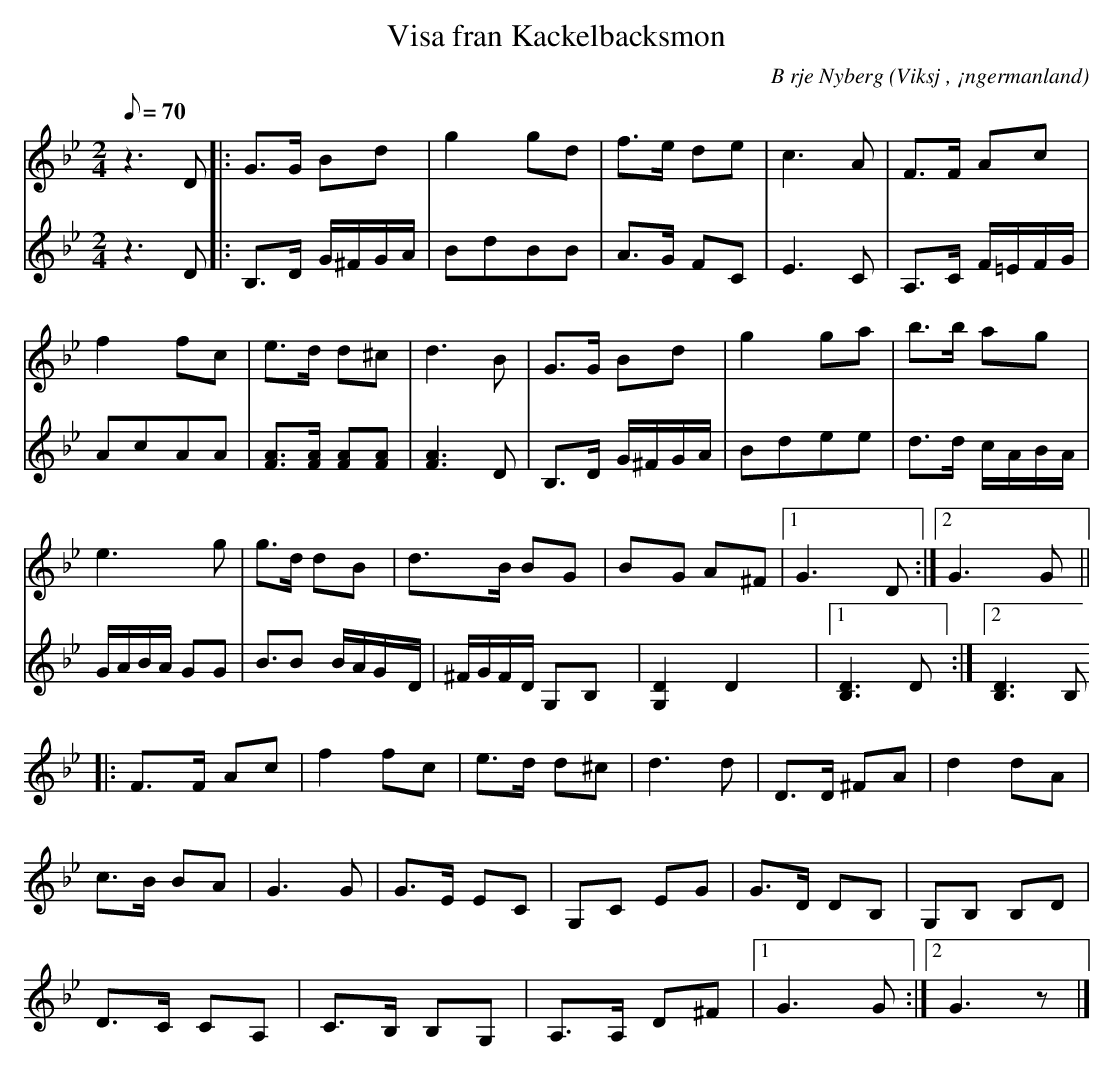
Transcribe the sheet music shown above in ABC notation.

X:1
T:Visa fran Kackelbacksmon
C:B rje Nyberg
O:Viksj , ¡ngermanland
M:2/4
L:1/8
Q:70
K:Gm
V:1
z2> D2|: G>G Bd | g2 gd | f>e de | c2>A2 | F>F Ac |
f2 fc | e>d d^c | d2>B2 | G>G Bd |g2 ga | b>b ag |
e2> g2 | g>d dB |d>B BG |BG A^F |1 G2> D2 :|2 G2> G2 ||
|: F>F Ac | f2 fc | e>d d^c | d2>d2 | D>D ^FA | d2 dA |
c>B BA |G2> G2 | G>E EC | G,C EG | G>D DB, | G,B, B,D |
D>C CA, | C>B, B,G, | A,>A, D^F |1 G2> G2 :|2 G2> z2 |]
V:2
z2> D2 |: B,>D G/2^F/2G/2A/2 | BdBB | A>G FC | E2>C2 | A,>C F/2=E/2F/2G/2 |
AcAA | [AF]>[AF] [AF][AF] | [A2F2]> D2 | B,>D G/2^F/2G/2A/2 | Bdee | d>d c/2A/2B/2A/2 |
G/2A/2B/2A/2 GG | B>B2 B/2A/2G/2D/2 | ^F/2G/2F/2D/2 G,B, | [G,2D2] D2 |1 [D2B,2]> D2 :|2 [D2B,2]> B,2 |]
